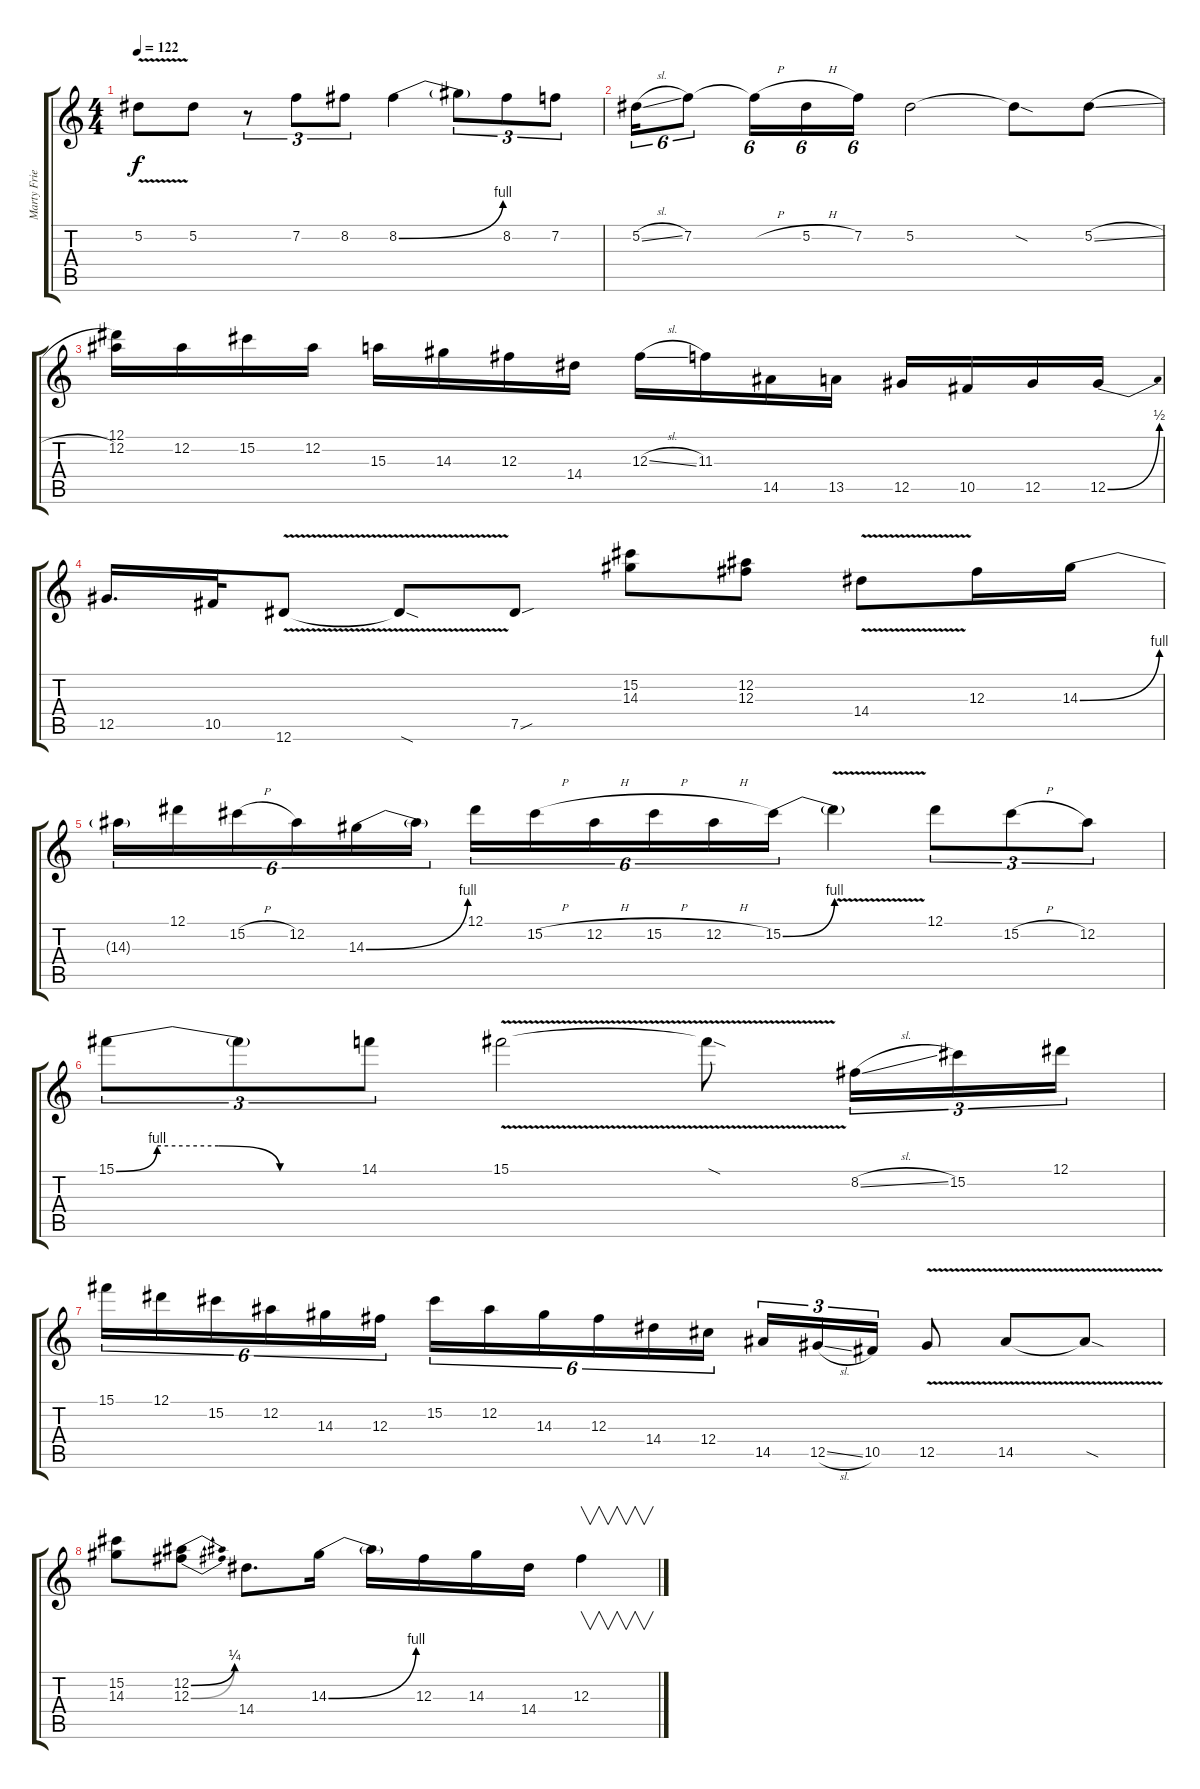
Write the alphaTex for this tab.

\track ("Marty Friedman" "Marty Frie") {instrument distortionguitar}
\staff {score tabs}
\tuning (Eb4 Bb3 Gb3 Db3 Ab2 Eb2) {hide}
\ts (4 4)
\tempo 122
\clef g2
\ks c
5.2{v t}.8{dy f} 5.2.8 r.8{tu (3 2)} 7.2.8{tu (3 2)} 8.2.8{tu (3 2)} 8.2{be (bend 0 0 60 4)}.4 8.2{t}.8{tu (3 2)} 8.2.8{tu (3 2)} 7.2.8{tu (3 2)} |
5.2{sl}.16{tu (6 4)} 7.2.8{tu (6 4)} 7.2{h t}.16{tu (6 4)} 5.2{h}.16{tu (6 4)} 7.2.16{tu (6 4)} 5.2.2 5.2{sod t}.8 5.2{sl}.8 |
(12.1 12.2).16 12.2.16 15.2.16 12.2.16 15.3.16 14.3.16 12.3.16 14.4.16 12.3{sl}.16 11.3.16 14.5.16 13.5.16 12.5.16 10.5.16 12.5.16 12.5{be (bend 0 0 60 2)}.16 |
12.5.16{d} 10.5.32 12.6{v}.8 12.6{sod t}.8 7.5{sou}.8 (15.2 14.3).8 (12.2 12.3).8 14.4{v}.8 12.3.16 14.3{be (bend 0 0 60 4)}.16 |
14.3{t}.16{tu (6 4)} 12.1.16{tu (6 4)} 15.2{h}.16{tu (6 4)} 12.2.16{tu (6 4)} 14.3{be (bend 0 0 60 4)}.16{tu (6 4)} 14.3{t}.16{tu (6 4)} 12.1.16{tu (6 4)} 15.2{h}.16{tu (6 4)} 12.2{h}.16{tu (6 4)} 15.2{h}.16{tu (6 4)} 12.2{h}.16{tu (6 4)} 15.2{be (bend 0 0 60 4)}.16{tu (6 4)} 15.2{v t}.4 12.1.8{tu (3 2)} 15.2{h}.8{tu (3 2)} 12.2.8{tu (3 2)} |
15.1{be (custom 0 0 10 4 25 4 40 0 60 0)}.8{tu (3 2)} 15.1{t}.8{tu (3 2)} 14.1.8{tu (3 2)} 15.1{v}.2 15.1{sod t}.8 8.2{sl}.16{tu (3 2)} 15.2.16{tu (3 2)} 12.1.16{tu (3 2)} |
15.1.16{tu (6 4)} 12.1.16{tu (6 4)} 15.2.16{tu (6 4)} 12.2.16{tu (6 4)} 14.3.16{tu (6 4)} 12.3.16{tu (6 4)} 15.2.16{tu (6 4)} 12.2.16{tu (6 4)} 14.3.16{tu (6 4)} 12.3.16{tu (6 4)} 14.4.16{tu (6 4)} 12.4.16{tu (6 4)} 14.5.16{tu (3 2)} 12.5{sl}.16{tu (3 2)} 10.5.16{tu (3 2)} 12.5{v}.8 14.5{v}.8 14.5{sod t}.8 |
(15.2 14.3).8 (12.2{be (bend 0 0 60 1)} 12.3{be (bend 0 0 60 1)}).8 14.4.8{d} 14.3{be (bend 0 0 60 4)}.16 14.3{t}.16 12.3.16 14.3.16 14.4.16 12.3.4{v}
